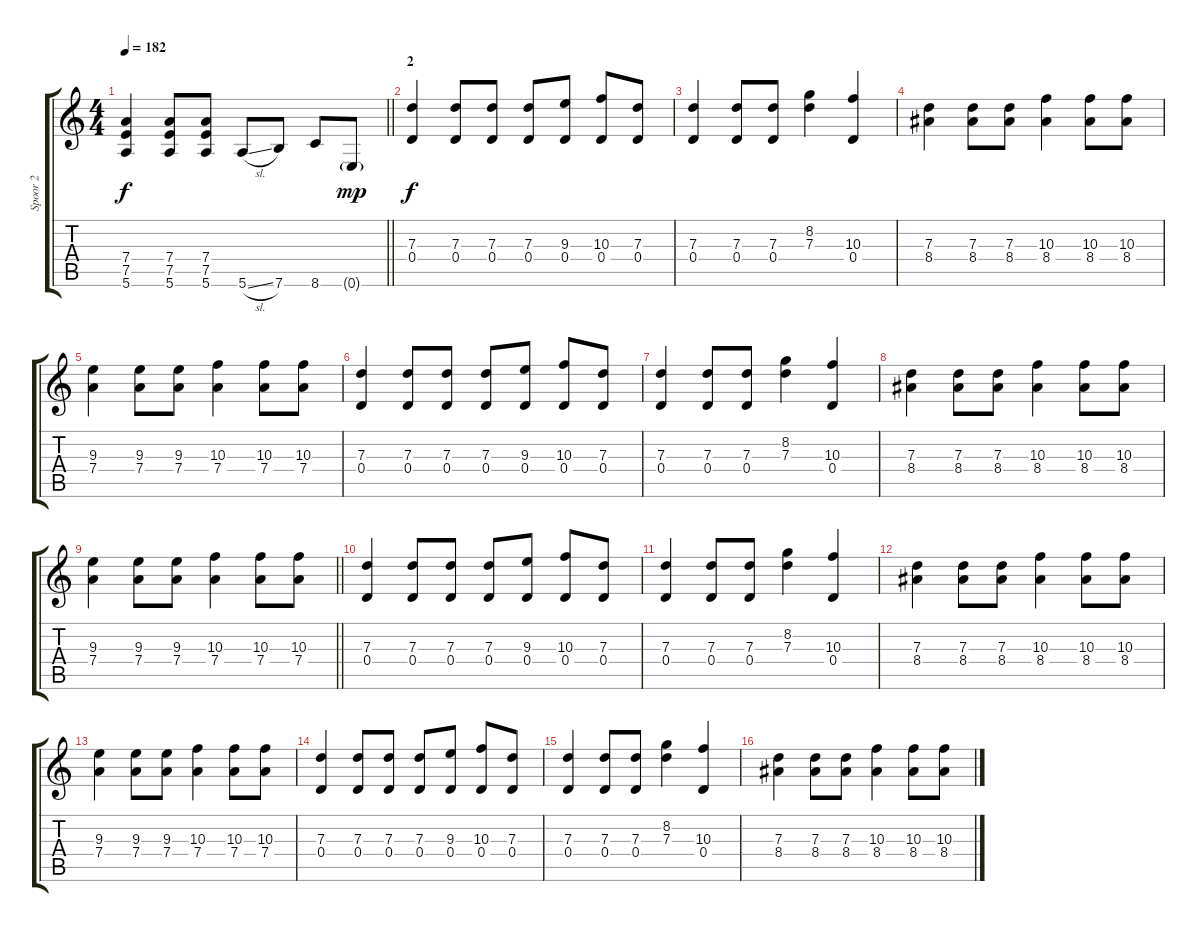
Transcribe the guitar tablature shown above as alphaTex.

\track ("Spoor 2" "Spoor 2") {instrument distortionguitar}
\staff {score tabs}
\tuning (E4 B3 G3 D3 A2 E2) {hide}
\ts (4 4)
\tempo 182
\clef g2
\barLineRight lightlight
\ks c
(7.4 7.5 5.6).4{dy f} (7.4 7.5 5.6).8 (7.4 7.5 5.6).8 5.6{sl}.8 7.6.8 8.6.8 0.6{g}.8{dy mp} |
\section ("" "2")
(7.3 0.4).4{dy f} (7.3 0.4).8 (7.3 0.4).8 (7.3 0.4).8 (9.3 0.4).8 (10.3 0.4).8 (7.3 0.4).8 |
(7.3 0.4).4 (7.3 0.4).8 (7.3 0.4).8 (8.2 7.3).4 (10.3 0.4).4 |
(7.3 8.4).4 (7.3 8.4).8 (7.3 8.4).8 (10.3 8.4).4 (10.3 8.4).8 (10.3 8.4).8 |
(9.3 7.4).4 (9.3 7.4).8 (9.3 7.4).8 (10.3 7.4).4 (10.3 7.4).8 (10.3 7.4).8 |
(7.3 0.4).4 (7.3 0.4).8 (7.3 0.4).8 (7.3 0.4).8 (9.3 0.4).8 (10.3 0.4).8 (7.3 0.4).8 |
(7.3 0.4).4 (7.3 0.4).8 (7.3 0.4).8 (8.2 7.3).4 (10.3 0.4).4 |
(7.3 8.4).4 (7.3 8.4).8 (7.3 8.4).8 (10.3 8.4).4 (10.3 8.4).8 (10.3 8.4).8 |
\barLineRight lightlight
(9.3 7.4).4 (9.3 7.4).8 (9.3 7.4).8 (10.3 7.4).4 (10.3 7.4).8 (10.3 7.4).8 |
(7.3 0.4).4 (7.3 0.4).8 (7.3 0.4).8 (7.3 0.4).8 (9.3 0.4).8 (10.3 0.4).8 (7.3 0.4).8 |
(7.3 0.4).4 (7.3 0.4).8 (7.3 0.4).8 (8.2 7.3).4 (10.3 0.4).4 |
(7.3 8.4).4 (7.3 8.4).8 (7.3 8.4).8 (10.3 8.4).4 (10.3 8.4).8 (10.3 8.4).8 |
(9.3 7.4).4 (9.3 7.4).8 (9.3 7.4).8 (10.3 7.4).4 (10.3 7.4).8 (10.3 7.4).8 |
(7.3 0.4).4 (7.3 0.4).8 (7.3 0.4).8 (7.3 0.4).8 (9.3 0.4).8 (10.3 0.4).8 (7.3 0.4).8 |
(7.3 0.4).4 (7.3 0.4).8 (7.3 0.4).8 (8.2 7.3).4 (10.3 0.4).4 |
(7.3 8.4).4 (7.3 8.4).8 (7.3 8.4).8 (10.3 8.4).4 (10.3 8.4).8 (10.3 8.4).8
